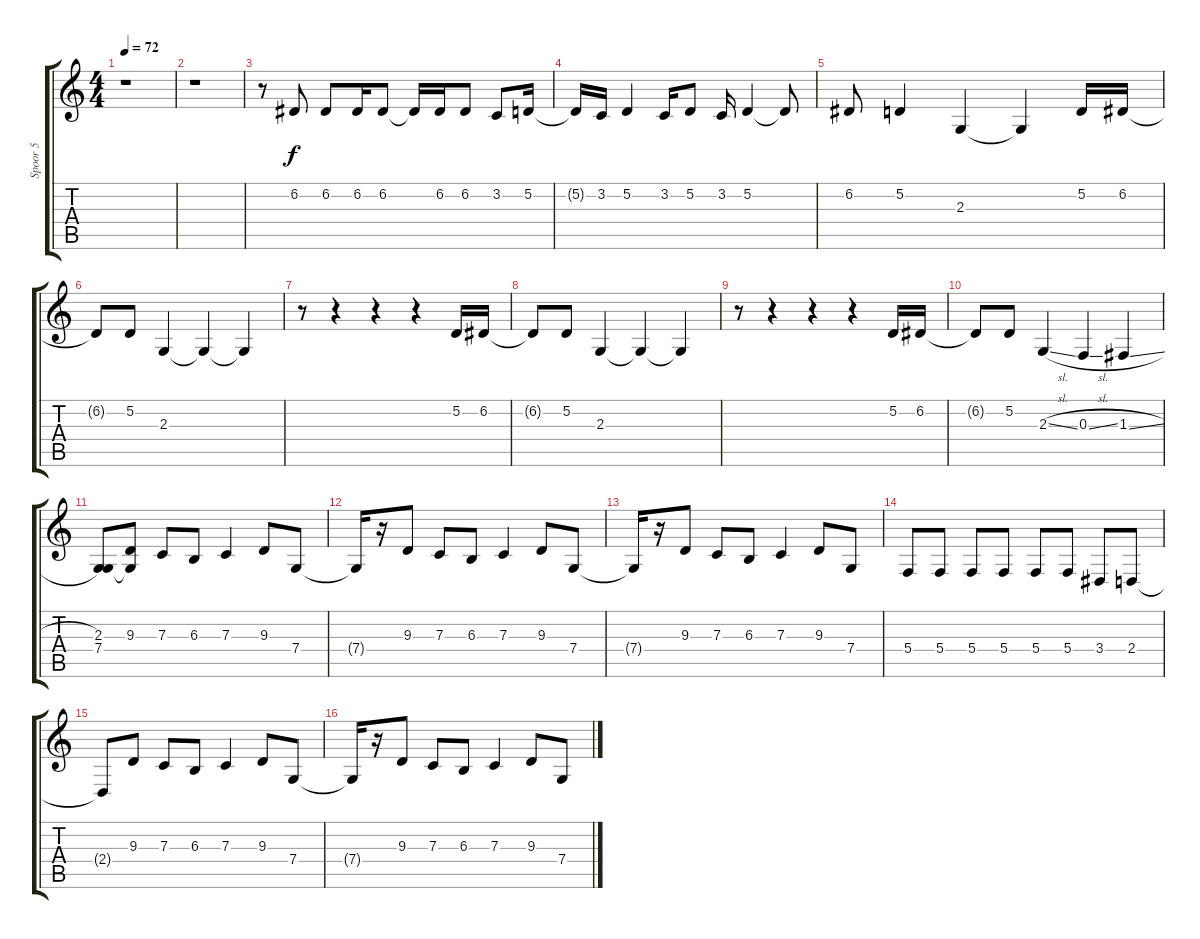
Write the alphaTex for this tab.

\track ("Spoor 5" "Spoor 5") {instrument flute}
\staff {score tabs}
\tuning (D4 A3 F3 C3 G2 D2) {hide}
\ts (4 4)
\tempo 72
\clef g2
\ks c
r.1{dy f} |
r.1 |
r.8 6.2.8 6.2.8 6.2.16 6.2.8 6.2{t}.16 6.2.16 6.2.8 3.2.8 5.2.16 |
5.2{t}.16 3.2.16 5.2.4 3.2.16 5.2.8 3.2.16 5.2.4 5.2{t}.8 |
6.2.8 5.2.4 2.3.4 2.3{t}.4 5.2.16 6.2.16 |
6.2{t}.8 5.2.8 2.3.4 2.3{t}.4 2.3{t}.4 |
r.8 r.4 r.4 r.4 5.2.16 6.2.16 |
6.2{t}.8 5.2.8 2.3.4 2.3{t}.4 2.3{t}.4 |
r.8 r.4 r.4 r.4 5.2.16 6.2.16 |
6.2{t}.8 5.2.8 2.3{sl}.4 0.3{sl}.4 1.3{sl}.4 |
(2.3 7.4).8 (9.3 7.4{t}).8 7.3.8 6.3.8 7.3.4 9.3.8 7.4.8 |
7.4{t}.16 r.16 9.3.8 7.3.8 6.3.8 7.3.4 9.3.8 7.4.8 |
7.4{t}.16 r.16 9.3.8 7.3.8 6.3.8 7.3.4 9.3.8 7.4.8 |
5.4.8 5.4.8 5.4.8 5.4.8 5.4.8 5.4.8 3.4.8 2.4.8 |
2.4{t}.8 9.3.8 7.3.8 6.3.8 7.3.4 9.3.8 7.4.8 |
7.4{t}.16 r.16 9.3.8 7.3.8 6.3.8 7.3.4 9.3.8 7.4.8
